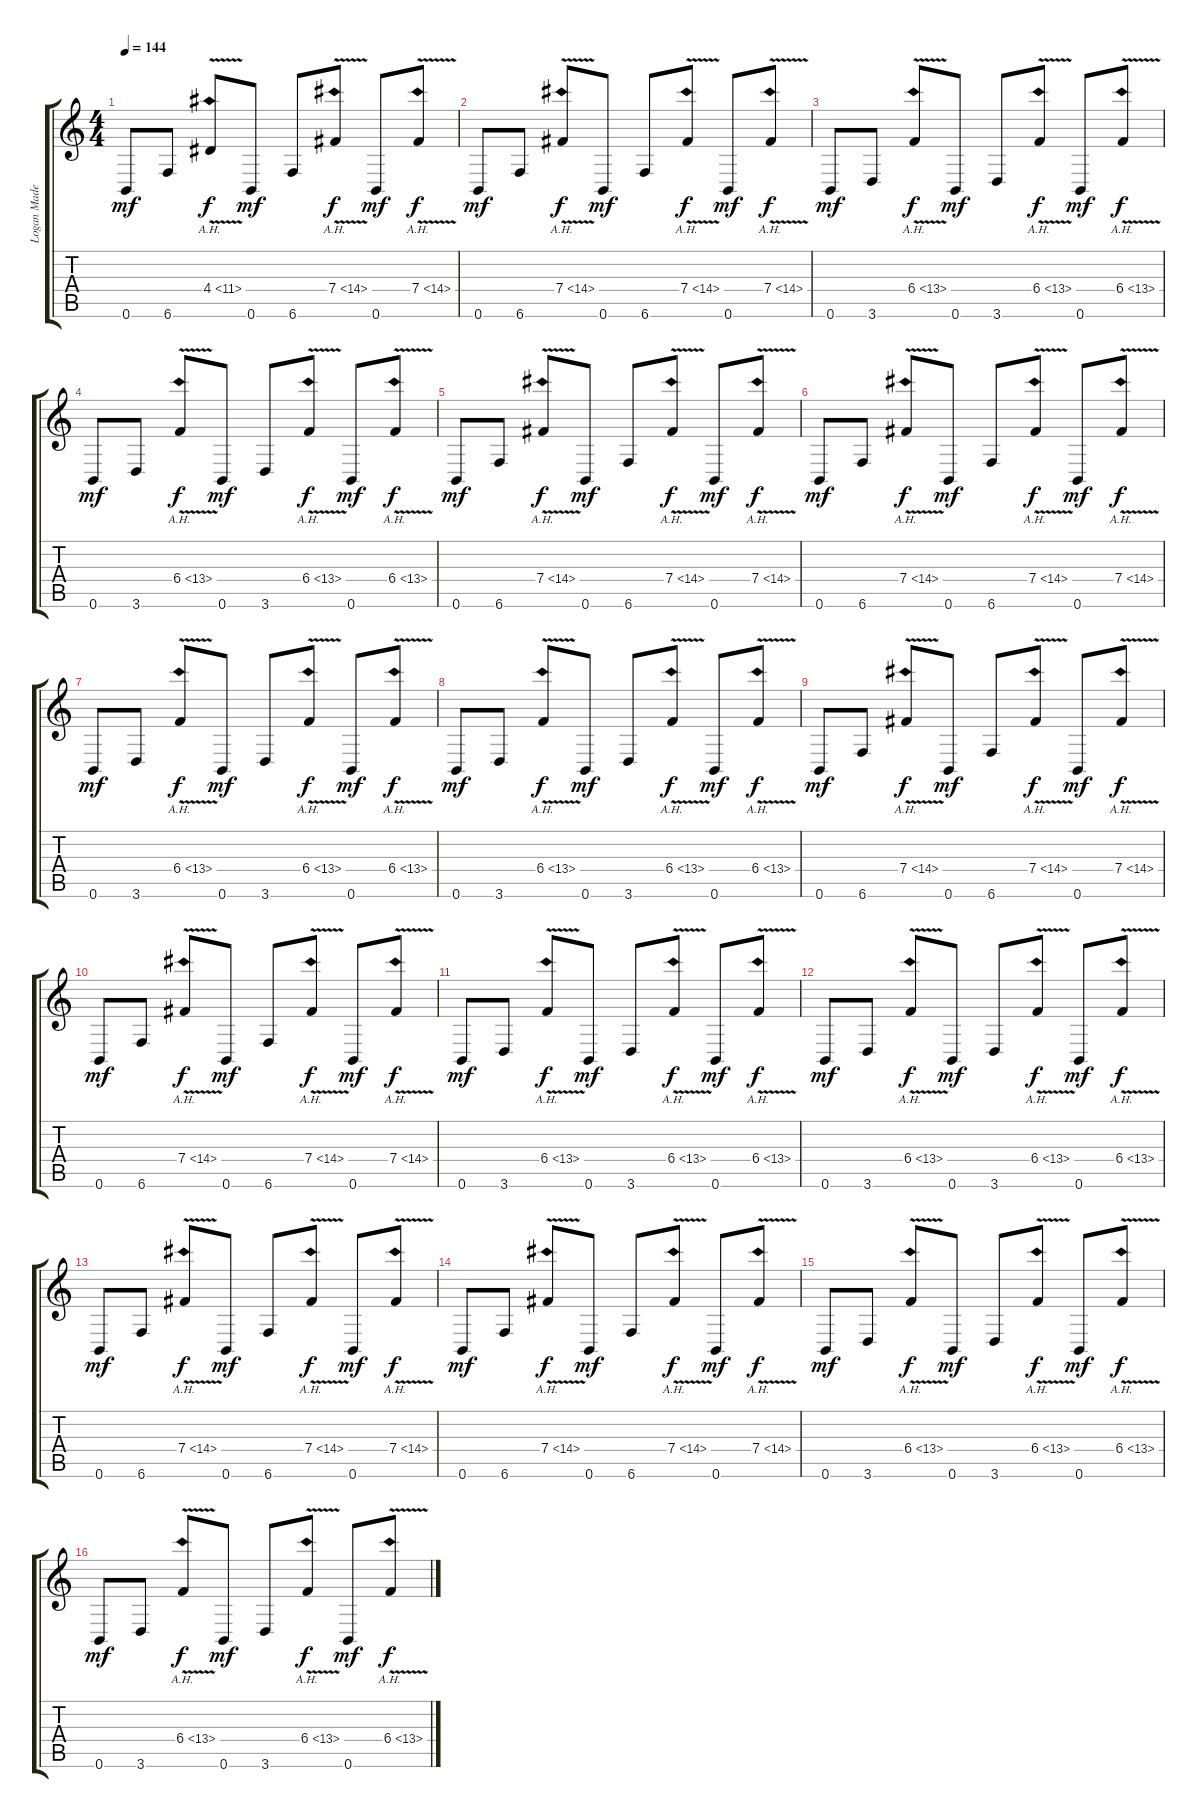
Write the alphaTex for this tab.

\track ("Logan Mader" "Logan Made") {instrument distortionguitar}
\staff {score tabs}
\tuning (Db4 Ab3 E3 B2 Gb2 B1) {hide}
\ts (4 4)
\tempo 144
\clef g2
\ks c
0.6.8{dy mf instrument distortionguitar} 6.6.8 4.4{ah 7 v}.8{dy f} 0.6.8{dy mf} 6.6.8 7.4{ah 7 v}.8{dy f} 0.6.8{dy mf} 7.4{ah 7 v}.8{dy f} |
0.6.8{dy mf} 6.6.8 7.4{ah 7 v}.8{dy f} 0.6.8{dy mf} 6.6.8 7.4{ah 7 v}.8{dy f} 0.6.8{dy mf} 7.4{ah 7 v}.8{dy f} |
0.6.8{dy mf} 3.6.8 6.4{ah 7 v}.8{dy f} 0.6.8{dy mf} 3.6.8 6.4{ah 7 v}.8{dy f} 0.6.8{dy mf} 6.4{ah 7 v}.8{dy f} |
0.6.8{dy mf} 3.6.8 6.4{ah 7 v}.8{dy f} 0.6.8{dy mf} 3.6.8 6.4{ah 7 v}.8{dy f} 0.6.8{dy mf} 6.4{ah 7 v}.8{dy f} |
0.6.8{dy mf} 6.6.8 7.4{ah 7 v}.8{dy f} 0.6.8{dy mf} 6.6.8 7.4{ah 7 v}.8{dy f} 0.6.8{dy mf} 7.4{ah 7 v}.8{dy f} |
0.6.8{dy mf} 6.6.8 7.4{ah 7 v}.8{dy f} 0.6.8{dy mf} 6.6.8 7.4{ah 7 v}.8{dy f} 0.6.8{dy mf} 7.4{ah 7 v}.8{dy f} |
0.6.8{dy mf} 3.6.8 6.4{ah 7 v}.8{dy f} 0.6.8{dy mf} 3.6.8 6.4{ah 7 v}.8{dy f} 0.6.8{dy mf} 6.4{ah 7 v}.8{dy f} |
0.6.8{dy mf} 3.6.8 6.4{ah 7 v}.8{dy f} 0.6.8{dy mf} 3.6.8 6.4{ah 7 v}.8{dy f} 0.6.8{dy mf} 6.4{ah 7 v}.8{dy f} |
0.6.8{dy mf} 6.6.8 7.4{ah 7 v}.8{dy f} 0.6.8{dy mf} 6.6.8 7.4{ah 7 v}.8{dy f} 0.6.8{dy mf} 7.4{ah 7 v}.8{dy f} |
0.6.8{dy mf} 6.6.8 7.4{ah 7 v}.8{dy f} 0.6.8{dy mf} 6.6.8 7.4{ah 7 v}.8{dy f} 0.6.8{dy mf} 7.4{ah 7 v}.8{dy f} |
0.6.8{dy mf} 3.6.8 6.4{ah 7 v}.8{dy f} 0.6.8{dy mf} 3.6.8 6.4{ah 7 v}.8{dy f} 0.6.8{dy mf} 6.4{ah 7 v}.8{dy f} |
0.6.8{dy mf} 3.6.8 6.4{ah 7 v}.8{dy f} 0.6.8{dy mf} 3.6.8 6.4{ah 7 v}.8{dy f} 0.6.8{dy mf} 6.4{ah 7 v}.8{dy f} |
0.6.8{dy mf} 6.6.8 7.4{ah 7 v}.8{dy f} 0.6.8{dy mf} 6.6.8 7.4{ah 7 v}.8{dy f} 0.6.8{dy mf} 7.4{ah 7 v}.8{dy f} |
0.6.8{dy mf} 6.6.8 7.4{ah 7 v}.8{dy f} 0.6.8{dy mf} 6.6.8 7.4{ah 7 v}.8{dy f} 0.6.8{dy mf} 7.4{ah 7 v}.8{dy f} |
0.6.8{dy mf} 3.6.8 6.4{ah 7 v}.8{dy f} 0.6.8{dy mf} 3.6.8 6.4{ah 7 v}.8{dy f} 0.6.8{dy mf} 6.4{ah 7 v}.8{dy f} |
0.6.8{dy mf} 3.6.8 6.4{ah 7 v}.8{dy f} 0.6.8{dy mf} 3.6.8 6.4{ah 7 v}.8{dy f} 0.6.8{dy mf} 6.4{ah 7 v}.8{dy f}
